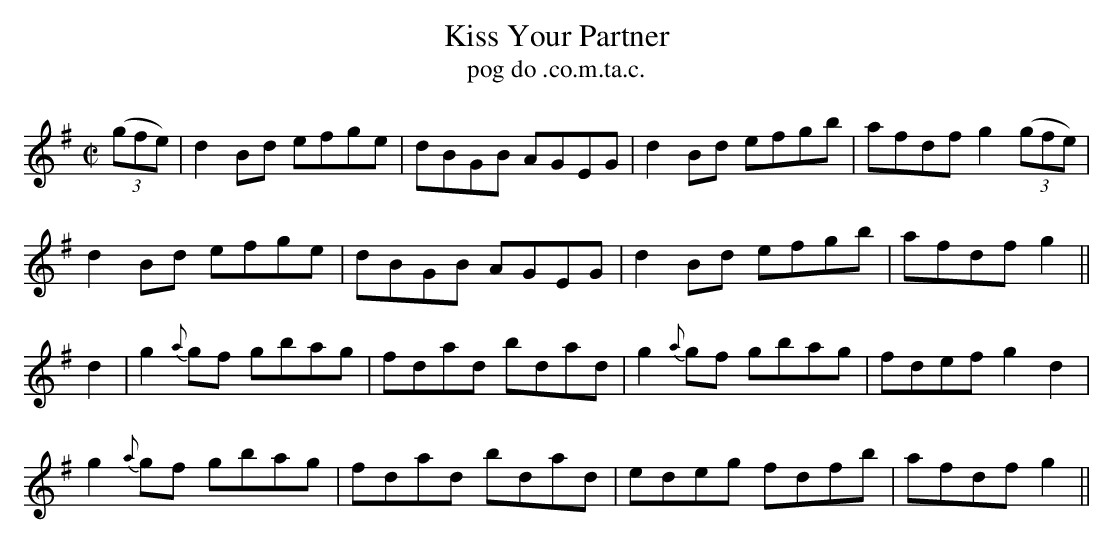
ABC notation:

X:1
T: Kiss Your Partner
T: pog do .co.m.ta.c.
M: C|
L: 1/8
K: G
((3gfe)|d2 Bd efge|dBGB AGEG|d2 Bd efgb|afdf g2 ((3gfe)|
d2 Bd efge|dBGB AGEG|d2 Bd efgb|afdf g2||
d2|g2 {a}gf gbag|fdad bdad|g2 {a}gf gbag|fdef g2 d2|
g2 {a}gf gbag|fdad bdad|edeg fdfb|afdf g2||
